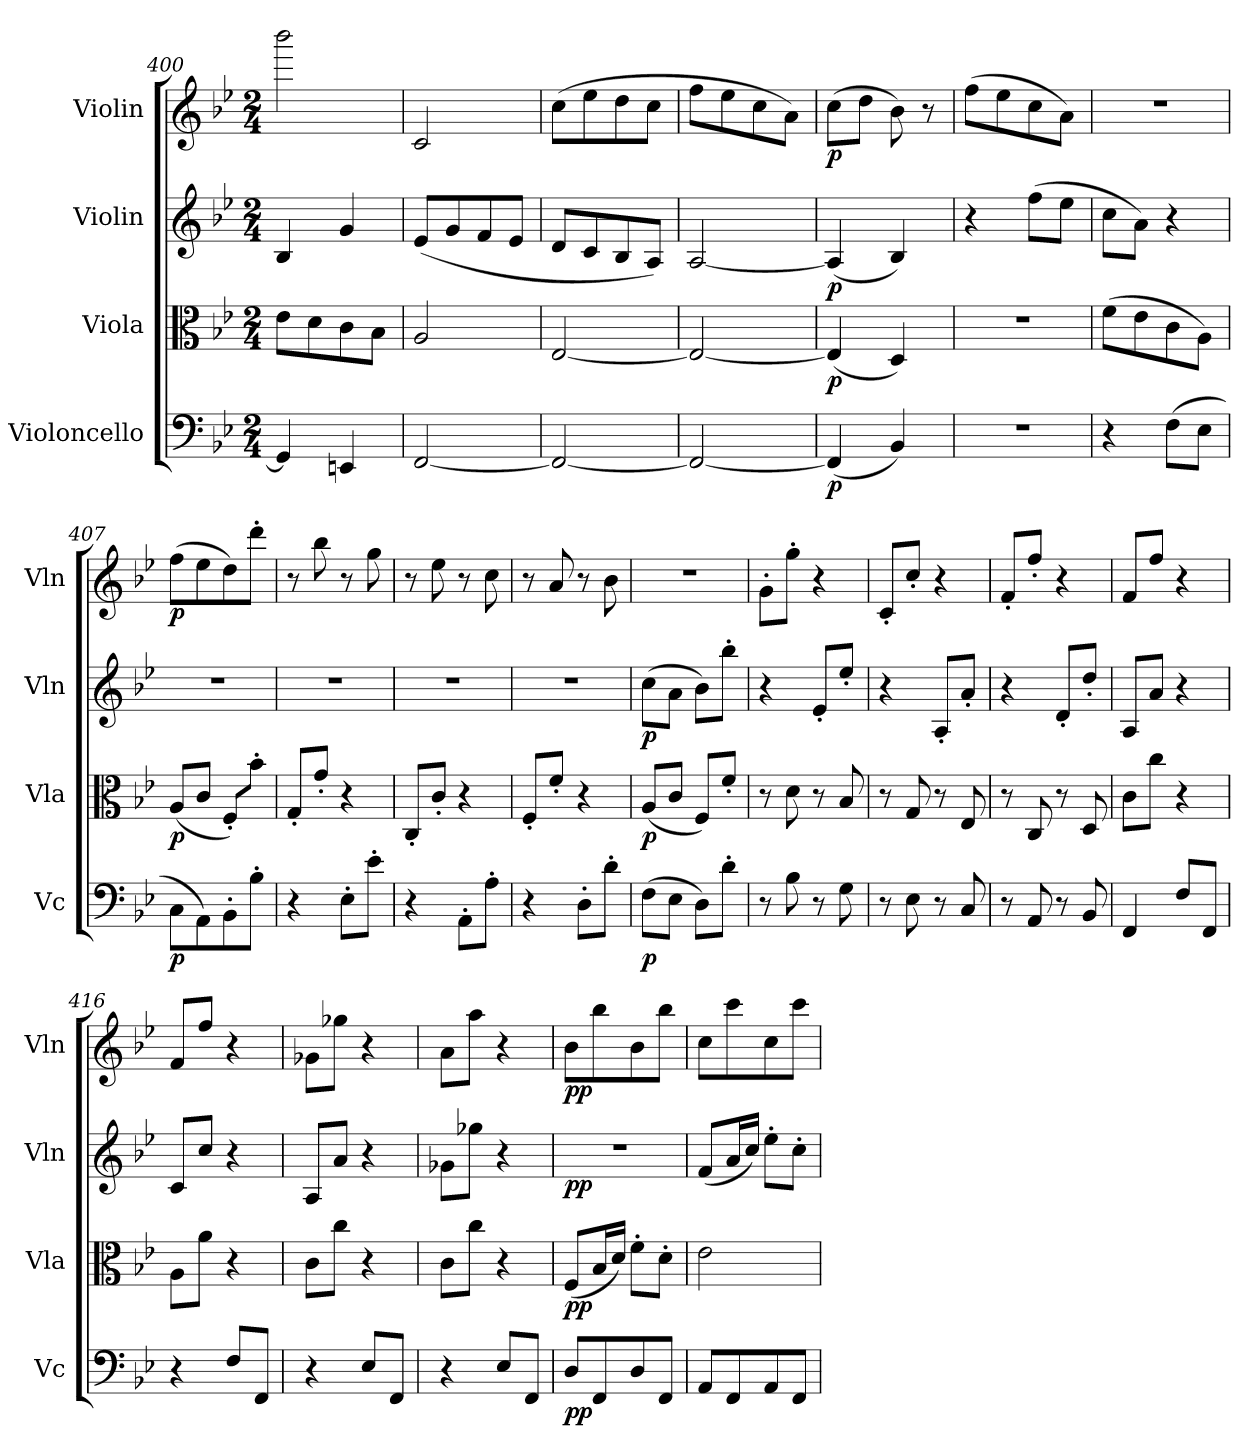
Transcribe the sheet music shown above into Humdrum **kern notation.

**kern	**dynam	**kern	**dynam	**kern	**dynam	**kern	**dynam
*part4	*part4	*part3	*part3	*part2	*part2	*part1	*part1
*staff4	*staff4	*staff3	*staff3	*staff2	*staff2	*staff1	*staff1
*I"Violoncello	*	*I"Viola	*	*I"Violin	*	*I"Violin	*
*I'Vc	*	*I'Vla	*	*I'Vln	*	*I'Vln	*
*clefF4	*	*clefC3	*	*clefG2	*	*clefG2	*
*k[b-e-]	*	*k[b-e-]	*	*k[b-e-]	*	*k[b-e-]	*
*M2/4	*	*M2/4	*	*M2/4	*	*M2/4	*
=400	=400	=400	=400	=400	=400	=400	=400
4GG/]	.	8e-\L	.	4B-/	.	2bbb-\	.
.	.	8d\	.	.	.	.	.
4EEn/	.	8c\	.	4g/	.	.	.
.	.	8B-\J	.	.	.	.	.
=401	=401	=401	=401	=401	=401	=401	=401
[2FF/	.	2A/	.	(8e-/L	.	2c/	.
.	.	.	.	8g/	.	.	.
.	.	.	.	8f/	.	.	.
.	.	.	.	8e-/J	.	.	.
=402	=402	=402	=402	=402	=402	=402	=402
2FF/_	.	[2E-/	.	8d/L	.	(8cc\L	.
.	.	.	.	8c/	.	8ee-\	.
.	.	.	.	8B-/	.	8dd\	.
.	.	.	.	8A/J)	.	8cc\J	.
=403	=403	=403	=403	=403	=403	=403	=403
2FF/_	.	2E-/_	.	[2A/	.	8ff\L	.
.	.	.	.	.	.	8ee-\	.
.	.	.	.	.	.	8cc\	.
.	.	.	.	.	.	8a\J)	.
=404	=404	=404	=404	=404	=404	=404	=404
(4FF/]	p	(4E-/]	p	(4A/]	p	(8cc\L	p
.	.	.	.	.	.	8dd\J	.
4BB-/)	.	4D/)	.	4B-/)	.	8b-\)	.
.	.	.	.	.	.	8r	.
=405	=405	=405	=405	=405	=405	=405	=405
2r	.	2r	.	4r	.	(8ff\L	.
.	.	.	.	.	.	8ee-\	.
.	.	.	.	(8ff\L	.	8cc\	.
.	.	.	.	8ee-\J	.	8a\J)	.
=406	=406	=406	=406	=406	=406	=406	=406
4r	.	(8f\L	.	8cc\L	.	2r	.
.	.	8e-\	.	8a\J)	.	.	.
(8F\L	.	8c\	.	4r	.	.	.
8E-\J	.	8A\J)	.	.	.	.	.
=407	=407	=407	=407	=407	=407	=407	=407
8C\L	p	(8A/L	p	2r	.	(8ff\L	p
8AA\)	.	8c/J	.	.	.	8ee-\	.
8BB-'\	.	8F'/L)	.	.	.	8dd\)	.
8B-'\J	.	8b-'\J	.	.	.	8ddd'\J	.
=408	=408	=408	=408	=408	=408	=408	=408
4r	.	8G'/L	.	2r	.	8r	.
.	.	8g'/J	.	.	.	8bb-\	.
8E-'\L	.	4r	.	.	.	8r	.
8e-'\J	.	.	.	.	.	8gg\	.
=409	=409	=409	=409	=409	=409	=409	=409
4r	.	8C'/L	.	2r	.	8r	.
.	.	8c'/J	.	.	.	8ee-\	.
8AA'\L	.	4r	.	.	.	8r	.
8A'\J	.	.	.	.	.	8cc\	.
=410	=410	=410	=410	=410	=410	=410	=410
4r	.	8F'/L	.	2r	.	8r	.
.	.	8f'/J	.	.	.	8a/	.
8D'\L	.	4r	.	.	.	8r	.
8d'\J	.	.	.	.	.	8b-\	.
=411	=411	=411	=411	=411	=411	=411	=411
(8F\L	p	(8A/L	p	(8cc\L	p	2r	.
8E-\J	.	8c/J	.	8a\J	.	.	.
8D\L)	.	8F/L)	.	8b-\L)	.	.	.
8d'\J	.	8f'/J	.	8bb-'\J	.	.	.
=412	=412	=412	=412	=412	=412	=412	=412
8r	.	8r	.	4r	.	8g'\L	.
8B-\	.	8d\	.	.	.	8gg'\J	.
8r	.	8r	.	8e-'/L	.	4r	.
8G\	.	8B-/	.	8ee-'/J	.	.	.
=413	=413	=413	=413	=413	=413	=413	=413
8r	.	8r	.	4r	.	8c'/L	.
8E-\	.	8G/	.	.	.	8cc'/J	.
8r	.	8r	.	8A'/L	.	4r	.
8C/	.	8E-/	.	8a'/J	.	.	.
=414	=414	=414	=414	=414	=414	=414	=414
8r	.	8r	.	4r	.	8f'/L	.
8AA/	.	8C/	.	.	.	8ff'/J	.
8r	.	8r	.	8d'/L	.	4r	.
8BB-/	.	8D/	.	8dd'/J	.	.	.
=415	=415	=415	=415	=415	=415	=415	=415
4FF/	.	8c\L	.	8A/L	.	8f/L	.
.	.	8cc\J	.	8a/J	.	8ff/J	.
8F/L	.	4r	.	4r	.	4r	.
8FF/J	.	.	.	.	.	.	.
=416	=416	=416	=416	=416	=416	=416	=416
4r	.	8A\L	.	8c/L	.	8f/L	.
.	.	8a\J	.	8cc/J	.	8ff/J	.
8F/L	.	4r	.	4r	.	4r	.
8FF/J	.	.	.	.	.	.	.
=417	=417	=417	=417	=417	=417	=417	=417
4r	.	8c\L	.	8A/L	.	8g-X\L	.
.	.	8cc\J	.	8a/J	.	8gg-X\J	.
8E-/L	.	4r	.	4r	.	4r	.
8FF/J	.	.	.	.	.	.	.
=418	=418	=418	=418	=418	=418	=418	=418
4r	.	8c\L	.	8g-X\L	.	8a\L	.
.	.	8cc\J	.	8gg-X\J	.	8aa\J	.
8E-/L	.	4r	.	4r	.	4r	.
8FF/J	.	.	.	.	.	.	.
=419	=419	=419	=419	=419	=419	=419	=419
8D/L	pp	(8F/L	pp	2r	pp	8b-\L	pp
8FF/	.	16B-/L	.	.	.	8bb-\	.
.	.	16d/JJ)	.	.	.	.	.
8D/	.	8f'\L	.	.	.	8b-\	.
8FF/J	.	8d'\J	.	.	.	8bb-\J	.
=420	=420	=420	=420	=420	=420	=420	=420
8AA/L	.	2e-\	.	(8f/L	.	8cc\L	.
8FF/	.	.	.	16a/L	.	8ccc\	.
.	.	.	.	16cc/JJ)	.	.	.
8AA/	.	.	.	8ee-'\L	.	8cc\	.
8FF/J	.	.	.	8cc'\J	.	8ccc\J	.
=	=	=	=	=	=	=	=
*-	*-	*-	*-	*-	*-	*-	*-
